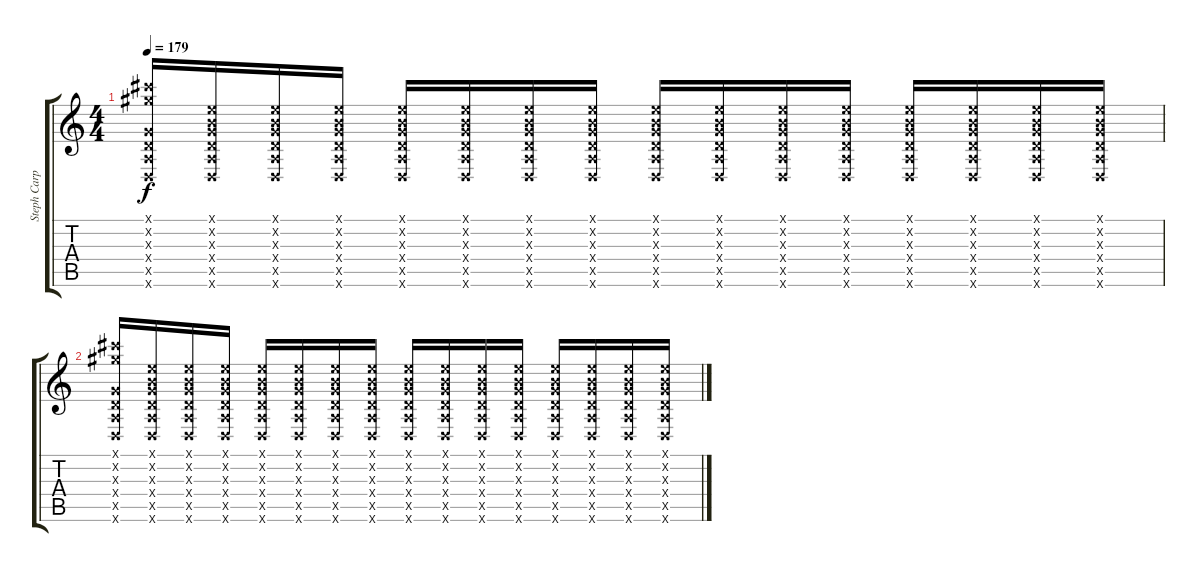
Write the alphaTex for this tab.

\track ("Steph Carpenter [guitar]" "Steph Carp") {instrument overdrivenguitar}
\staff {score tabs}
\tuning (E4 B3 G3 D3 A2 D2) {hide}
\ts (4 4)
\tempo 179
\clef g2
\ks c
(9.1{x} 9.2{x} 0.3{x} 0.4{x} 0.5{x} 0.6{x}).16{dy f instrument distortionguitar} (0.1{x} 0.2{x} 0.3{x} 0.4{x} 0.5{x} 0.6{x}).16 (0.1{x} 0.2{x} 0.3{x} 0.4{x} 0.5{x} 0.6{x}).16 (0.1{x} 0.2{x} 0.3{x} 0.4{x} 0.5{x} 0.6{x}).16 (0.1{x} 0.2{x} 0.3{x} 0.4{x} 0.5{x} 0.6{x}).16 (0.1{x} 0.2{x} 0.3{x} 0.4{x} 0.5{x} 0.6{x}).16 (0.1{x} 0.2{x} 0.3{x} 0.4{x} 0.5{x} 0.6{x}).16 (0.1{x} 0.2{x} 0.3{x} 0.4{x} 0.5{x} 0.6{x}).16 (0.1{x} 0.2{x} 0.3{x} 0.4{x} 0.5{x} 0.6{x}).16 (0.1{x} 0.2{x} 0.3{x} 0.4{x} 0.5{x} 0.6{x}).16 (0.1{x} 0.2{x} 0.3{x} 0.4{x} 0.5{x} 0.6{x}).16 (0.1{x} 0.2{x} 0.3{x} 0.4{x} 0.5{x} 0.6{x}).16 (0.1{x} 0.2{x} 0.3{x} 0.4{x} 0.5{x} 0.6{x}).16 (0.1{x} 0.2{x} 0.3{x} 0.4{x} 0.5{x} 0.6{x}).16 (0.1{x} 0.2{x} 0.3{x} 0.4{x} 0.5{x} 0.6{x}).16 (0.1{x} 0.2{x} 0.3{x} 0.4{x} 0.5{x} 0.6{x}).16 |
(9.1{x} 9.2{x} 0.3{x} 0.4{x} 0.5{x} 0.6{x}).16{instrument distortionguitar} (0.1{x} 0.2{x} 0.3{x} 0.4{x} 0.5{x} 0.6{x}).16 (0.1{x} 0.2{x} 0.3{x} 0.4{x} 0.5{x} 0.6{x}).16 (0.1{x} 0.2{x} 0.3{x} 0.4{x} 0.5{x} 0.6{x}).16 (0.1{x} 0.2{x} 0.3{x} 0.4{x} 0.5{x} 0.6{x}).16 (0.1{x} 0.2{x} 0.3{x} 0.4{x} 0.5{x} 0.6{x}).16 (0.1{x} 0.2{x} 0.3{x} 0.4{x} 0.5{x} 0.6{x}).16 (0.1{x} 0.2{x} 0.3{x} 0.4{x} 0.5{x} 0.6{x}).16 (0.1{x} 0.2{x} 0.3{x} 0.4{x} 0.5{x} 0.6{x}).16 (0.1{x} 0.2{x} 0.3{x} 0.4{x} 0.5{x} 0.6{x}).16 (0.1{x} 0.2{x} 0.3{x} 0.4{x} 0.5{x} 0.6{x}).16 (0.1{x} 0.2{x} 0.3{x} 0.4{x} 0.5{x} 0.6{x}).16 (0.1{x} 0.2{x} 0.3{x} 0.4{x} 0.5{x} 0.6{x}).16 (0.1{x} 0.2{x} 0.3{x} 0.4{x} 0.5{x} 0.6{x}).16 (0.1{x} 0.2{x} 0.3{x} 0.4{x} 0.5{x} 0.6{x}).16 (0.1{x} 0.2{x} 0.3{x} 0.4{x} 0.5{x} 0.6{x}).16
